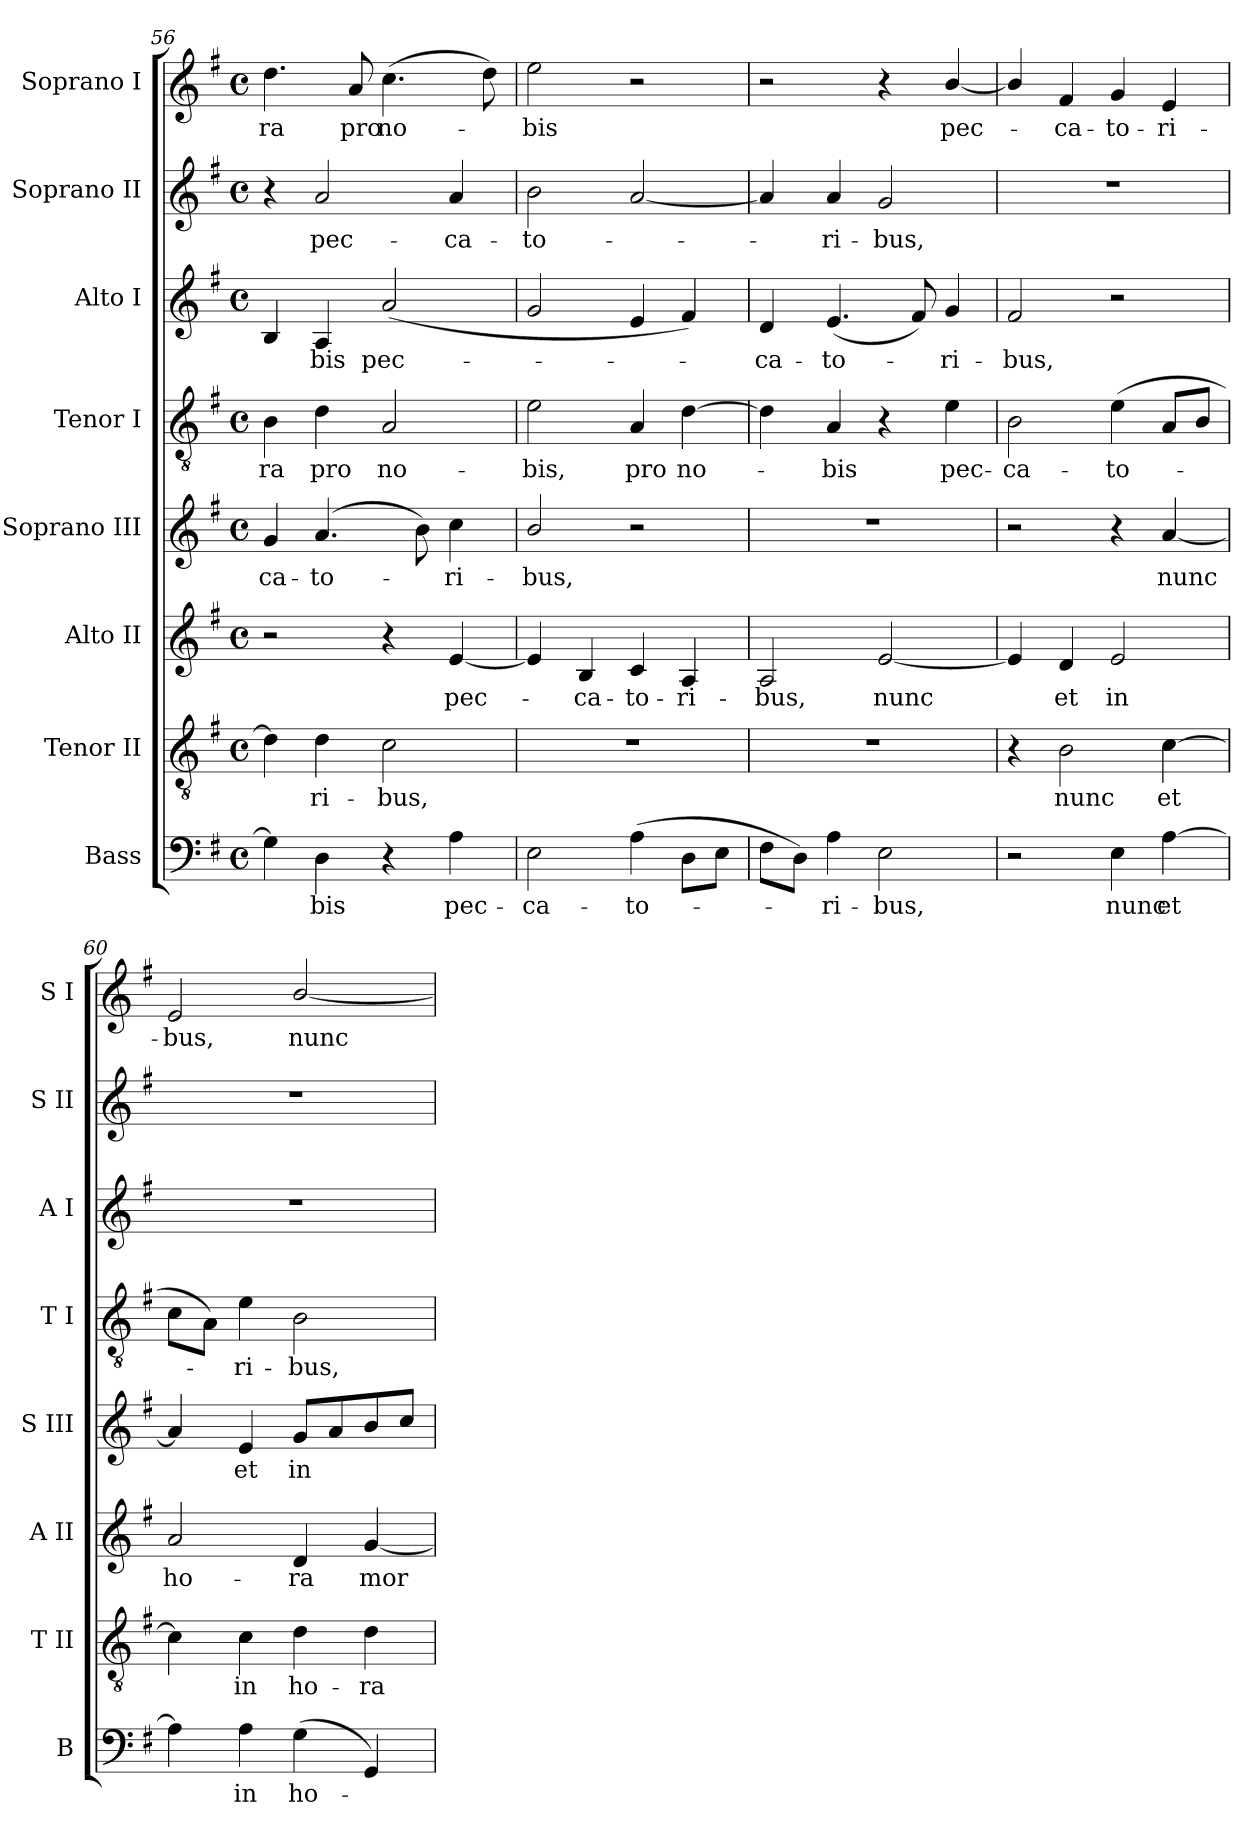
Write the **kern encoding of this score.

**kern	**text	**kern	**text	**kern	**text	**kern	**text	**kern	**text	**kern	**text	**kern	**text	**kern	**text
*part8	*part8	*part7	*part7	*part6	*part6	*part5	*part5	*part4	*part4	*part3	*part3	*part2	*part2	*part1	*part1
*staff8	*staff8	*staff7	*staff7	*staff6	*staff6	*staff5	*staff5	*staff4	*staff4	*staff3	*staff3	*staff2	*staff2	*staff1	*staff1
*I"Bass	*	*I"Tenor II	*	*I"Alto II	*	*I"Soprano III	*	*I"Tenor I	*	*I"Alto I	*	*I"Soprano II	*	*I"Soprano I	*
*I'B	*	*I'T II	*	*I'A II	*	*I'S III	*	*I'T I	*	*I'A I	*	*I'S II	*	*I'S I	*
*clefF4	*	*clefGv2	*	*clefG2	*	*clefG2	*	*clefGv2	*	*clefG2	*	*clefG2	*	*clefG2	*
*k[f#]	*	*k[f#]	*	*k[f#]	*	*k[f#]	*	*k[f#]	*	*k[f#]	*	*k[f#]	*	*k[f#]	*
*G:	*	*G:	*	*G:	*	*G:	*	*G:	*	*G:	*	*G:	*	*G:	*
*M4/4	*	*M4/4	*	*M4/4	*	*M4/4	*	*M4/4	*	*M4/4	*	*M4/4	*	*M4/4	*
*met(c)	*	*met(c)	*	*met(c)	*	*met(c)	*	*met(c)	*	*met(c)	*	*met(c)	*	*met(c)	*
=56	=56	=56	=56	=56	=56	=56	=56	=56	=56	=56	=56	=56	=56	=56	=56
!	!	!	!	!	!	!	!LO:LY:b	!	!LO:LY:b	!	!	!	!	!	!LO:LY:b
4G]	.	4d]	.	2r	.	4g	ca-	4B	-ra	4B	.	4r	.	4.dd	-ra
!	!LO:LY:b	!	!LO:LY:b	!	!	!	!LO:LY:b	!	!LO:LY:b	!	!LO:LY:b	!	!LO:LY:b	!	!
4D	bis	4d	ri-	.	.	(<4.a	-to-	4d	pro	4A	bis	2a	pec-	.	.
!	!	!	!	!	!	!	!	!	!	!	!	!	!	!	!LO:LY:b
.	.	.	.	.	.	.	.	.	.	.	.	.	.	8a	pro
!	!	!	!LO:LY:b	!	!	!	!	!	!LO:LY:b	!	!LO:LY:b	!	!	!	!LO:LY:b
4r	.	2c	-bus,	4r	.	.	.	2A	no-	(<2a	pec-	.	.	(>4.cc	no-
.	.	.	.	.	.	8b)	.	.	.	.	.	.	.	.	.
!	!LO:LY:b	!	!	!	!LO:LY:b	!	!LO:LY:b	!	!	!	!	!	!LO:LY:b	!	!
4A	pec-	.	.	[4e	pec-	4cc	ri-	.	.	.	.	4a	-ca-	.	.
.	.	.	.	.	.	.	.	.	.	.	.	.	.	8dd)	.
=57	=57	=57	=57	=57	=57	=57	=57	=57	=57	=57	=57	=57	=57	=57	=57
!	!LO:LY:b	!	!	!	!	!	!LO:LY:b	!	!LO:LY:b	!	!	!	!LO:LY:b	!	!LO:LY:b
2E	-ca-	1r	.	4e]	.	2b/	-bus,	2e	-bis,	2g	.	2b	-to-	2ee	bis
!	!	!	!	!	!LO:LY:b	!	!	!	!	!	!	!	!	!	!
.	.	.	.	4B	ca-	.	.	.	.	.	.	.	.	.	.
!	!LO:LY:b	!	!	!	!LO:LY:b	!	!	!	!LO:LY:b	!	!	!	!	!	!
(>4A	-to-	.	.	4c	-to-	2r	.	4A	pro	4e	.	[2a	.	2r	.
!	!	!	!	!	!LO:LY:b	!	!	!	!LO:LY:b	!	!	!	!	!	!
8DL	.	.	.	4A	-ri-	.	.	[4d	no-	4f#)	.	.	.	.	.
8EJ	.	.	.	.	.	.	.	.	.	.	.	.	.	.	.
=58	=58	=58	=58	=58	=58	=58	=58	=58	=58	=58	=58	=58	=58	=58	=58
!	!	!	!	!	!LO:LY:b	!	!	!	!	!	!LO:LY:b	!	!	!	!
8F#L	.	1r	.	2A	-bus,	1r	.	4d]	.	4d	ca-	4a]	.	2r	.
8DJ)	.	.	.	.	.	.	.	.	.	.	.	.	.	.	.
!	!LO:LY:b	!	!	!	!	!	!	!	!LO:LY:b	!	!LO:LY:b	!	!LO:LY:b	!	!
4A	ri-	.	.	.	.	.	.	4A	bis	(<4.e	-to-	4a	-ri-	.	.
!	!LO:LY:b	!	!	!	!LO:LY:b	!	!	!	!	!	!	!	!LO:LY:b	!	!
2E	-bus,	.	.	[2e	nunc	.	.	4r	.	.	.	2g	-bus,	4r	.
.	.	.	.	.	.	.	.	.	.	8f#)	.	.	.	.	.
!	!	!	!	!	!	!	!	!	!LO:LY:b	!	!LO:LY:b	!	!	!	!LO:LY:b
.	.	.	.	.	.	.	.	4e	pec-	4g	ri-	.	.	[4b/	pec-
=59	=59	=59	=59	=59	=59	=59	=59	=59	=59	=59	=59	=59	=59	=59	=59
!	!	!	!	!	!	!	!	!	!LO:LY:b	!	!LO:LY:b	!	!	!	!
2r	.	4r	.	4e]	.	2r	.	2B	-ca-	2f#	-bus,	1r	.	4b/]	.
!	!	!	!LO:LY:b	!	!LO:LY:b	!	!	!	!	!	!	!	!	!	!LO:LY:b
.	.	2B	nunc	4d	et	.	.	.	.	.	.	.	.	4f#	ca-
!	!LO:LY:b	!	!	!	!LO:LY:b	!	!	!	!LO:LY:b	!	!	!	!	!	!LO:LY:b
4E	nunc	.	.	2e	in	4r	.	(>4e	-to-	2r	.	.	.	4g	-to-
!	!LO:LY:b	!	!LO:LY:b	!	!	!	!LO:LY:b	!	!	!	!	!	!	!	!LO:LY:b
[4A	et	[4c	et	.	.	[4a	nunc	8AL	.	.	.	.	.	4e	-ri-
.	.	.	.	.	.	.	.	8BJ	.	.	.	.	.	.	.
=60	=60	=60	=60	=60	=60	=60	=60	=60	=60	=60	=60	=60	=60	=60	=60
!	!	!	!	!	!LO:LY:b	!	!	!	!	!	!	!	!	!	!LO:LY:b
4A]	.	4c]	.	2a	ho-	4a]	.	8cL	.	1r	.	1r	.	2e	-bus,
.	.	.	.	.	.	.	.	8AJ)	.	.	.	.	.	.	.
!	!LO:LY:b	!	!LO:LY:b	!	!	!	!LO:LY:b	!	!LO:LY:b	!	!	!	!	!	!
4A	in	4c	in	.	.	4e	et	4e	ri-	.	.	.	.	.	.
!	!LO:LY:b	!	!LO:LY:b	!	!LO:LY:b	!	!LO:LY:b	!	!LO:LY:b	!	!	!	!	!	!LO:LY:b
(4G	ho-	4d	ho-	4d	-ra	8gL	in	2B	-bus,	.	.	.	.	[2b/	nunc
.	.	.	.	.	.	8a	.	.	.	.	.	.	.	.	.
!	!	!	!LO:LY:b	!	!LO:LY:b	!	!	!	!	!	!	!	!	!	!
4GG)	.	4d	-ra	[4g	mor-	8b	.	.	.	.	.	.	.	.	.
.	.	.	.	.	.	8ccJ	.	.	.	.	.	.	.	.	.
=	=	=	=	=	=	=	=	=	=	=	=	=	=	=	=
*-	*-	*-	*-	*-	*-	*-	*-	*-	*-	*-	*-	*-	*-	*-	*-
